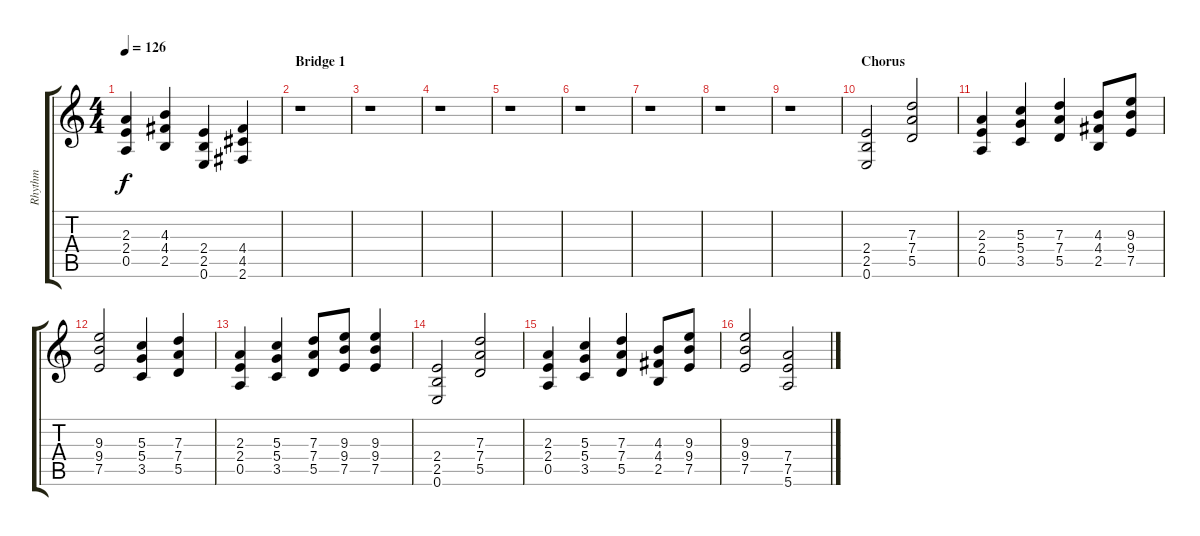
\track ("Rhythm" "Rhythm") {instrument distortionguitar}
\staff {score tabs}
\tuning (E4 B3 G3 D3 A2 E2) {hide}
\ts (4 4)
\tempo 126
\clef g2
\ks c
(2.3 2.4 0.5).4{dy f} (4.3 4.4 2.5).4 (2.4 2.5 0.6).4 (4.4 4.5 2.6).4 |
\section ("" "Bridge 1")
r.1 |
r.1 |
r.1 |
r.1 |
r.1 |
r.1 |
r.1 |
r.1 |
\section ("" "Chorus")
(2.4 2.5 0.6).2 (7.3 7.4 5.5).2 |
(2.3 2.4 0.5).4 (5.3 5.4 3.5).4 (7.3 7.4 5.5).4 (4.3 4.4 2.5).8 (9.3 9.4 7.5).8 |
(9.3 9.4 7.5).2 (5.3 5.4 3.5).4 (7.3 7.4 5.5).4 |
(2.3 2.4 0.5).4 (5.3 5.4 3.5).4 (7.3 7.4 5.5).8 (9.3 9.4 7.5).8 (9.3 9.4 7.5).4 |
(2.4 2.5 0.6).2 (7.3 7.4 5.5).2 |
(2.3 2.4 0.5).4 (5.3 5.4 3.5).4 (7.3 7.4 5.5).4 (4.3 4.4 2.5).8 (9.3 9.4 7.5).8 |
(9.3 9.4 7.5).2 (7.4 7.5 5.6).2
